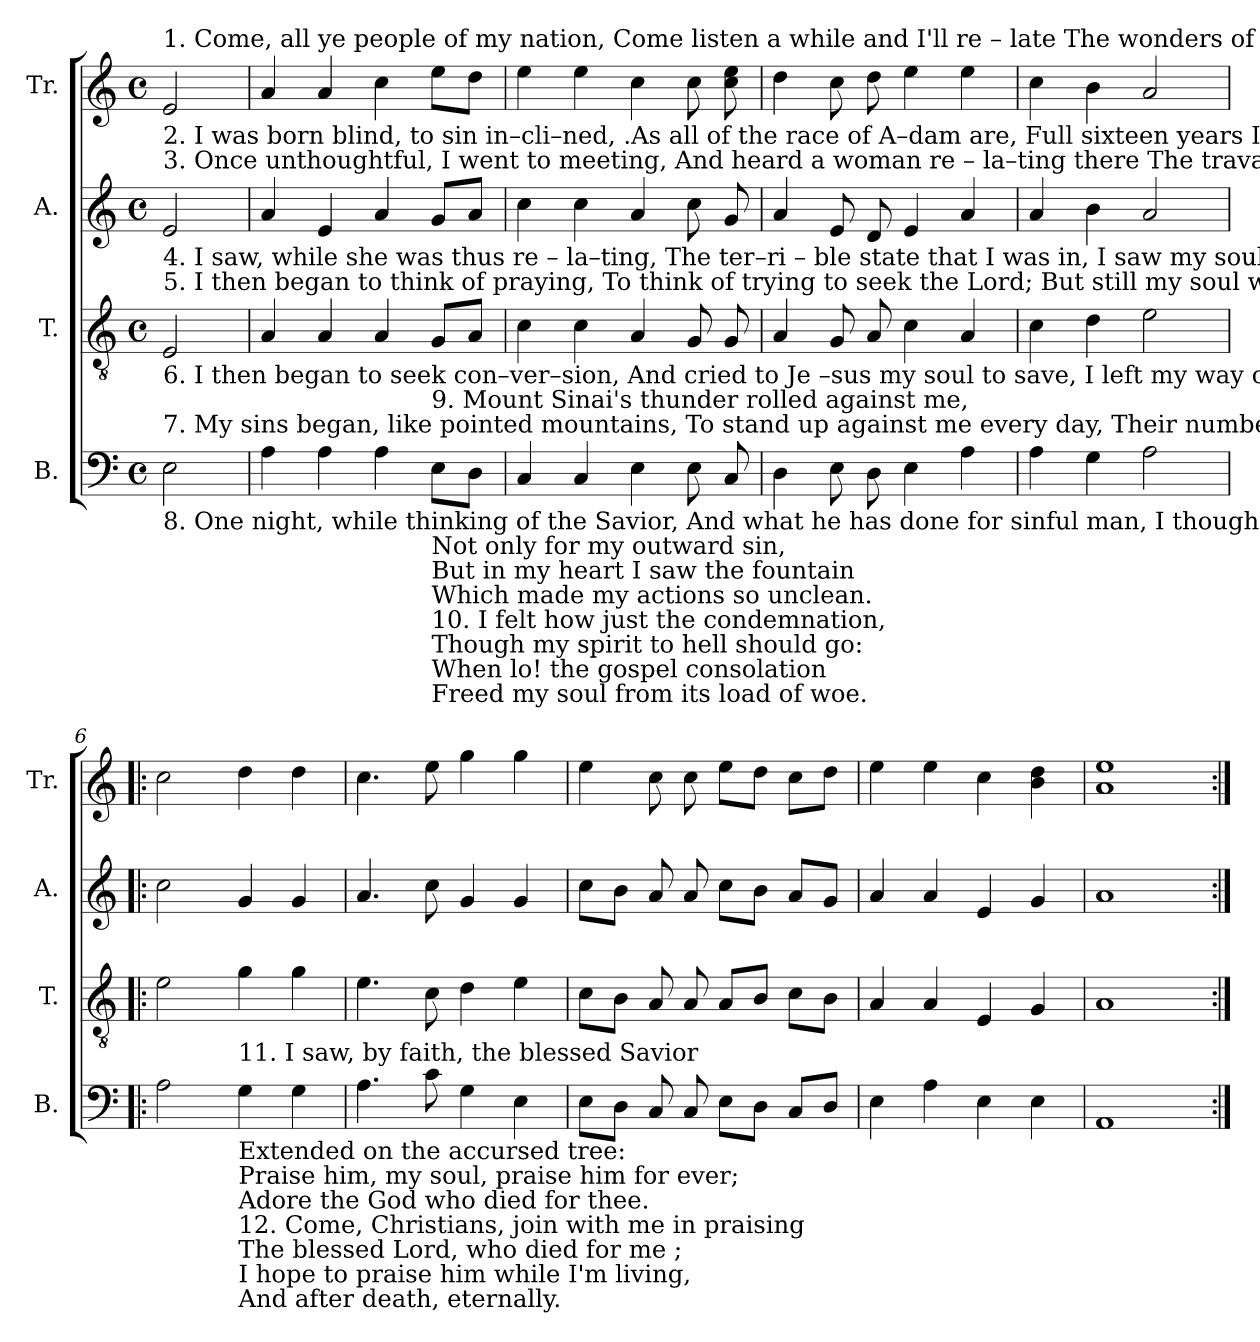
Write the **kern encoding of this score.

**kern	**kern	**kern	**kern
*part4	*part3	*part2	*part1
*staff4	*staff3	*staff2	*staff1
*I"B.	*I"T.	*I"A.	*I"Tr.
*I'B.	*I'T.	*I'A.	*I'Tr.
*clefF4	*clefGv2	*clefG2	*clefG2
*k[]	*k[]	*k[]	*k[]
*M4/4	*M4/4	*M4/4	*M4/4
*met(c)	*met(c)	*met(c)	*met(c)
*MM120	*MM120	*MM120	*MM120
=1	=1	=1	=1
!	!	!	!LO:TX:a:t=1. Come, all ye  people     of  my  nation,   Come listen  a while and  I'll  re – late    The wonders  of  my  sad  con–di–tion,   And  how   I        traveled from that state.
!	!	!	!LO:TX:b:t=2.  I   was  born  blind,  to  sin in–cli–ned, .As   all   of  the   race  of  A–dam  are,    Full  sixteen  years  I  was  de–ligh–ted     In    ci  –  vil       mirth, and void of fear.
!	!	!LO:TX:a:t=3. Once unthoughtful, I   went to meeting,  And heard a woman re – la–ting there   The  travail    of   her  sad  con–di – tion,  And  how   she  came the Lord to fear.	!
!	!	!LO:TX:b:t=4.  I    saw,  while she was thus re – la–ting,  The ter–ri – ble  state that  I was  in,       I     saw  my soul was un – con–ver–ted,   And  al  – ways  had  been dead in sin.	!
!	!LO:TX:a:t=5.  I     then  began   to  think  of  praying,  To   think  of  trying   to  seek the Lord;  But still my soul was much dis–tres–sed,    I     felt      not      yet  his healing  word.	!	!
!	!LO:TX:b:t=6.  I     then  began   to  seek con–ver–sion, And cried to  Je –sus  my  soul  to  save,   I     left  my way  of  light  de – vo –tion,   His  pro  – mised  mercy  I   did    crave.	!	!
!LO:TX:a:t=7. My  sins  began, like pointed mountains, To stand up  against  me  every  day,     Their  number  I  was  oft  re–coun – ting,  But  all    in  vain  my  grief   t'a  –  lay.	!	!	!
!LO:TX:b:t=8. One  night, while thinking of the Savior, And what he has done for sinful man,   I thought my soul was out of  fa   –   vor,   Oh, how his mer – cy  I longed to gain.	!	!	!
2E!\	2E!/	2e!/	2e!/
=2	=2	=2	=2
4A!\	4A!/	4a!/	4a!/
4A!\	4A!/	4e!/	4a!/
4A!\	4A!/	4a!/	4cc!\
!LO:TX:a:t=9. Mount Sinai's thunder rolled against me,	!	!	!
!LO:TX:b:t=Not only for my outward sin,	!	!	!
!LO:TX:b:t=But in my heart I saw the fountain	!	!	!
!LO:TX:b:t=Which made my actions so unclean.	!	!	!
!LO:TX:b:t=10. I felt how just the condemnation,	!	!	!
!LO:TX:b:t=Though my spirit to hell should go&colon;	!	!	!
!LO:TX:b:t=When lo! the gospel consolation	!	!	!
!LO:TX:b:t=Freed my soul from its load of woe.	!	!	!
8E!\L	8G!/L	8g!/L	8ee!\L
8D!\J	8A!/J	8a!/J	8dd!\J
=3	=3	=3	=3
4C!/	4c!\	4cc!\	4ee!\
4C!/	4c!\	4cc!\	4ee!\
4E!\	4A!/	4a!/	4cc!\
8E!\	8G!/	8cc!\	8cc!\
8C!/	8G!/	8g!/	8cc!\ 8ee!\
=4	=4	=4	=4
4D!\	4A!/	4a!/	4dd!\
8E!\	8G!/	8e!/	8cc!\
8D!\	8A!/	8d!/	8dd!\
4E!\	4c!\	4e!/	4ee!\
4A!\	4A!/	4a!/	4ee!\
=5	=5	=5	=5
4A!\	4c!\	4a!/	4cc!\
4G!\	4d!\	4b!\	4b!\
2A!\	2e!\	2a!/	2a!/
=6!|:	=6!|:	=6!|:	=6!|:
2A!\	2e!\	2cc!\	2cc!\
!LO:TX:a:t=11. I saw, by faith, the blessed Savior	!	!	!
!LO:TX:b:t=Extended on the accursed tree&colon;	!	!	!
!LO:TX:b:t=Praise him, my soul, praise him for ever;	!	!	!
!LO:TX:b:t=Adore the God who died for thee.	!	!	!
!LO:TX:b:t=12. Come, Christians, join with me in praising	!	!	!
!LO:TX:b:t=The blessed Lord, who died for me ;	!	!	!
!LO:TX:b:t=I hope to praise him while I'm living,	!	!	!
!LO:TX:b:t=And after death, eternally.	!	!	!
4G!\	4g!\	4g!/	4dd!\
4G!\	4g!\	4g!/	4dd!\
=7	=7	=7	=7
4.A!\	4.e!\	4.a!/	4.cc!\
8c!\	8c!\	8cc!\	8ee!\
4G!\	4d!\	4g!/	4gg!\
4E!\	4e!\	4g!/	4gg!\
=8	=8	=8	=8
8E!\L	8c!\L	8cc!\L	4ee!\
8D!\J	8B!\J	8b!\J	.
8C!/	8A!/	8a!/	8cc!\
8C!/	8A!/	8a!/	8cc!\
8E!\L	8A!/L	8cc!\L	8ee!\L
8D!\J	8B!/J	8b!\J	8dd!\J
8C!/L	8c!\L	8a!/L	8cc!\L
8D!/J	8B!\J	8g!/J	8dd!\J
=9	=9	=9	=9
4E!\	4A!/	4a!/	4ee!\
4A!\	4A!/	4a!/	4ee!\
4E!\	4E!/	4e!/	4cc!\
4E!\	4G!/	4g!/	4b!\ 4dd!\
=10	=10	=10	=10
1AA!	1A!	1a!	1a! 1ee!
=:|!	=:|!	=:|!	=:|!
*-	*-	*-	*-
